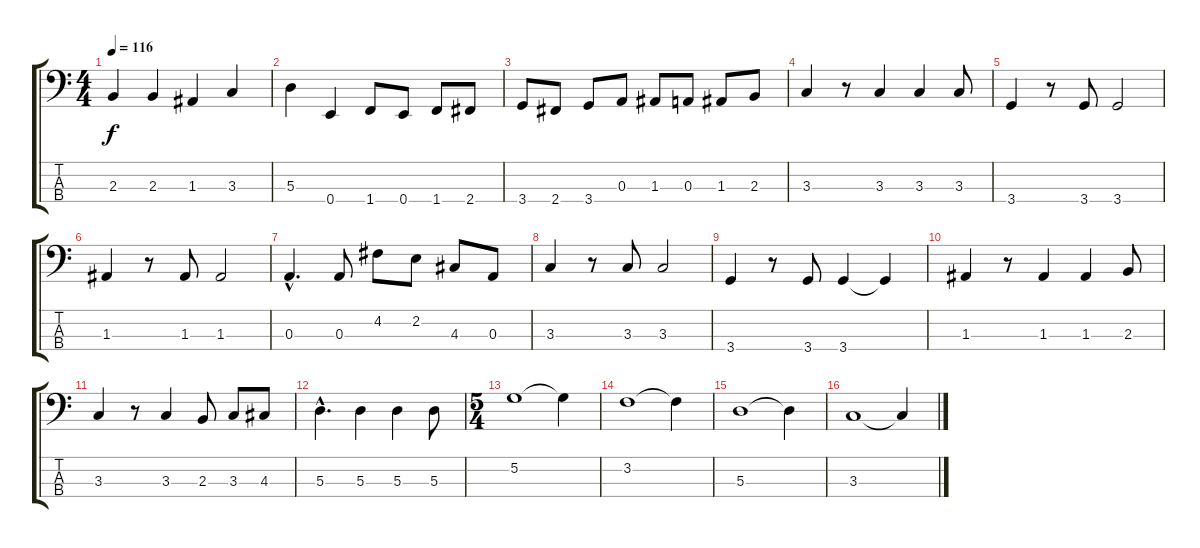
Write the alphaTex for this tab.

\track "" {instrument electricbasspick}
\staff {score tabs}
\tuning (G2 D2 A1 E1) {hide}
\ts (4 4)
\tempo 116
\clef f4
\ks c
2.3.4{dy f} 2.3.4 1.3.4 3.3.4 |
5.3.4 0.4.4 1.4.8 0.4.8 1.4.8 2.4.8 |
3.4.8 2.4.8 3.4.8 0.3.8 1.3.8 0.3.8 1.3.8 2.3.8 |
3.3.4 r.8 3.3.4 3.3.4 3.3.8 |
3.4.4 r.8 3.4.8 3.4.2 |
1.3.4 r.8 1.3.8 1.3.2 |
0.3{hac}.4{d} 0.3.8 4.2.8 2.2.8 4.3.8 0.3.8 |
3.3.4 r.8 3.3.8 3.3.2 |
3.4.4 r.8 3.4.8 3.4.4 3.4{t}.4 |
1.3.4 r.8 1.3.4 1.3.4 2.3.8 |
3.3.4 r.8 3.3.4 2.3.8 3.3.8 4.3.8 |
5.3{hac}.4{d} 5.3.4 5.3.4 5.3.8 |
\ts (5 4)
5.2.1 5.2{t}.4 |
3.2.1 3.2{t}.4 |
5.3.1 5.3{t}.4 |
3.3.1 3.3{t}.4
